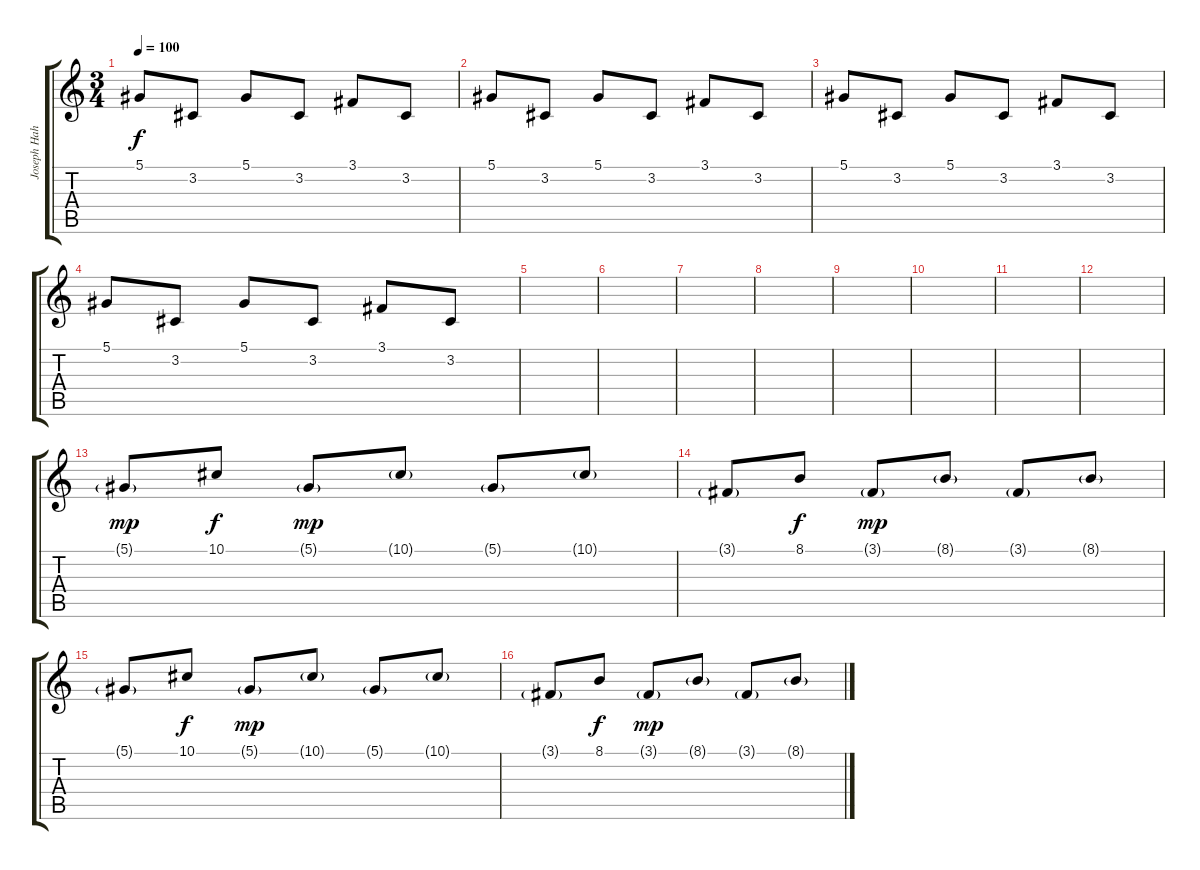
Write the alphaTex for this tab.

\track ("Joseph Hahn (Sampler 2)" "Joseph Hah") {instrument lead5charang}
\staff {score tabs}
\tuning (Eb4 Bb3 Gb3 Db3 Ab2 Db2) {hide}
\ts (3 4)
\tempo 100
\clef g2
\ks c
5.1.8{dy f} 3.2.8 5.1.8 3.2.8 3.1.8 3.2.8 |
5.1.8 3.2.8 5.1.8 3.2.8 3.1.8 3.2.8 |
5.1.8 3.2.8 5.1.8 3.2.8 3.1.8 3.2.8 |
5.1.8 3.2.8 5.1.8 3.2.8 3.1.8 3.2.8 |
|
|
|
|
|
|
|
|
5.1{g}.8{dy mp instrument fx1rain} 10.1.8{dy f} 5.1{g}.8{dy mp} 10.1{g}.8 5.1{g}.8 10.1{g}.8 |
3.1{g}.8 8.1.8{dy f} 3.1{g}.8{dy mp} 8.1{g}.8 3.1{g}.8 8.1{g}.8 |
5.1{g}.8 10.1.8{dy f} 5.1{g}.8{dy mp} 10.1{g}.8 5.1{g}.8 10.1{g}.8 |
3.1{g}.8 8.1.8{dy f} 3.1{g}.8{dy mp} 8.1{g}.8 3.1{g}.8 8.1{g}.8
